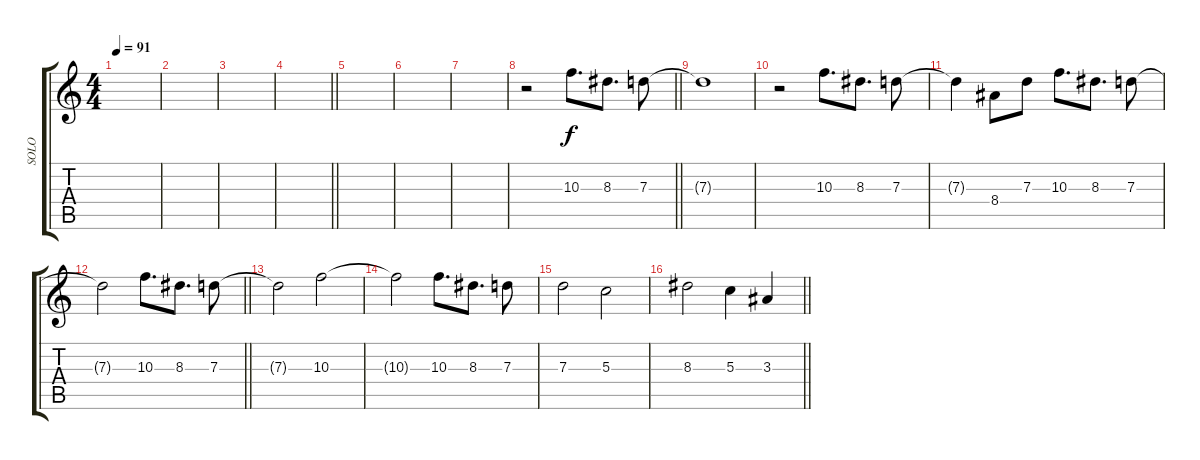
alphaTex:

\track ("SOLO" "SOLO") {instrument acousticguitarsteel}
\staff {score tabs}
\tuning (E4 B3 G3 D3 A2 E2) {hide}
\ts (4 4)
\tempo 91
\clef g2
\ks c
|
|
|
\barLineRight lightlight
|
|
|
|
\barLineRight lightlight
r.2 10.3.8{d} 8.3.8{d} 7.3.8 |
\section ("" "")
7.3{t}.1 |
r.2 10.3.8{d} 8.3.8{d} 7.3.8 |
7.3{t}.4 8.4.8 7.3.8 10.3.8{d} 8.3.8{d} 7.3.8 |
\barLineRight lightlight
7.3{t}.2 10.3.8{d} 8.3.8{d} 7.3.8 |
\section ("" "")
7.3{t}.2 10.3.2 |
10.3{t}.2 10.3.8{d} 8.3.8{d} 7.3.8 |
7.3.2 5.3.2 |
\barLineRight lightlight
8.3.2 5.3.4 3.3.4
